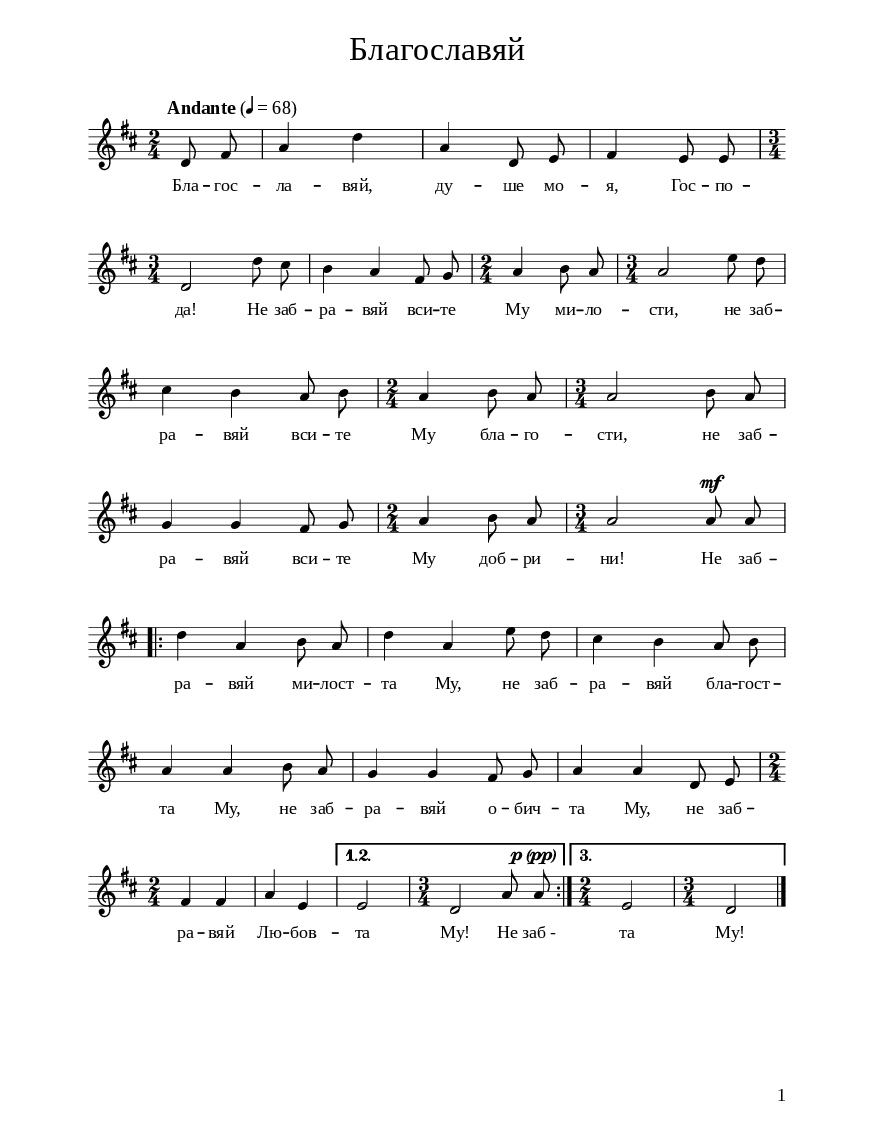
\version "2.24.3"

% include paper part and global functions
\include "include/globals.ily"

\bookpart {
  \label #'ref024
  \tocItem \markup "Благославяй"
  \include "include/bookpart-paper.ily"
  \score {
    \include "include/score-layout.ily"

    \new Voice \absolute {
      \clef treble
      \key d \major
      \time 2/4
      \tempoFunc "Andante" 4 "68"
      \autoBeamOff
      \partial 4

      d'8 fis'8 | a'4 d''4 | a'4 d'8 e'8 | fis'4 e'8 e'8 \break |
      \time 3/4  d'2 d''8 cis''8 | b'4 a'4 fis'8 g'8 | \time 2/4  a'4 b'8 a'8 | \time 3/4  a'2 e''8 d''8 \break |
      cis''4 b'4 a'8 b'8| \time 2/4 a'4 b'8 a'8 | \time 3/4 a'2 b'8 a'8 |\break
      g'4 g'4 fis'8 g'8 | \time 2/4  a'4 b'8 a'8 | \time 3/4  a'2
      a'8^\mf a'8  \break
      \repeat volta 3 {
        d''4 a'4 b'8 a'8 |  d''4 a'4 e''8 d''8 |  cis''4 b'4 a'8 b'8 \break |
        a'4 a'4 b'8 a'8 | g'4 g'4 fis'8 g'8 | a'4 a'4 d'8 e'8 \time 2/4 \break |
        fis'4 fis'4 | a'4  e'4 |
      } \alternative {
        {
          e'2  | \time 3/4 d'2 a'8  a'8^\markup {
            \center-align \concat {
              \dynamic p
              \normal-text { \bold { \italic " (" } }
              \dynamic pp
              \normal-text { \bold { \italic ")" } }
            }
          } |
        }
        { \time 2/4 e'2 | \time 3/4  d'2 \bar "|." }
      }
    }

    \addlyrics {
      Бла -- гос --
      ла -- вяй, ду -- ше мо -- я, Гос -- по -- да!
      Не заб -- ра -- вяй вси -- те Му ми -- ло --
      сти, не заб -- ра -- вяй вси -- те Му бла -- го
      -- сти, не заб -- ра -- вяй вси -- те Му доб --
      ри -- ни! Не заб -- ра -- вяй ми -- лост -- та
      Му, не заб -- ра -- вяй бла -- гост -- та Му, не
      заб -- ра -- вяй о -- бич -- та Му, не заб -- ра
      -- вяй Лю -- бов -- та Му! Не "заб -" та Му!
    }

    \header {
      title = \titleFunc "Благославяй" "Blagoslavjaj"
    }

    \midi{}

  } % score

} % bookpart
